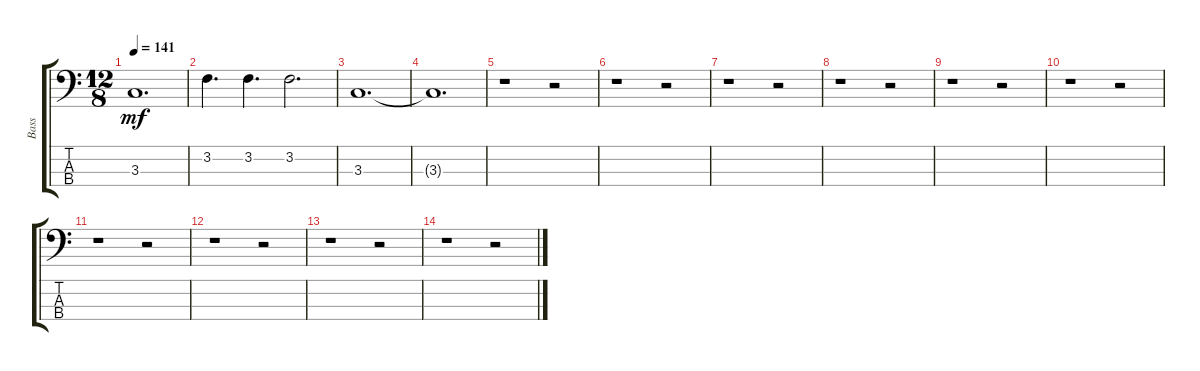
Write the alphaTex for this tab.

\track ("Bass" "Bass") {instrument electricbassfinger}
\staff {score tabs}
\tuning (G2 D2 A1 E1) {hide}
\ts (12 8)
\tempo 141
\clef f4
\ks c
3.3.1{d dy mf} |
3.2.4{d} 3.2.4{d} 3.2.2{d} |
3.3.1{d} |
3.3{t}.1{d} |
r.1 r.2 |
r.1 r.2 |
r.1 r.2 |
r.1 r.2 |
r.1 r.2 |
r.1 r.2 |
r.1 r.2 |
r.1 r.2 |
r.1 r.2 |
r.1 r.2
